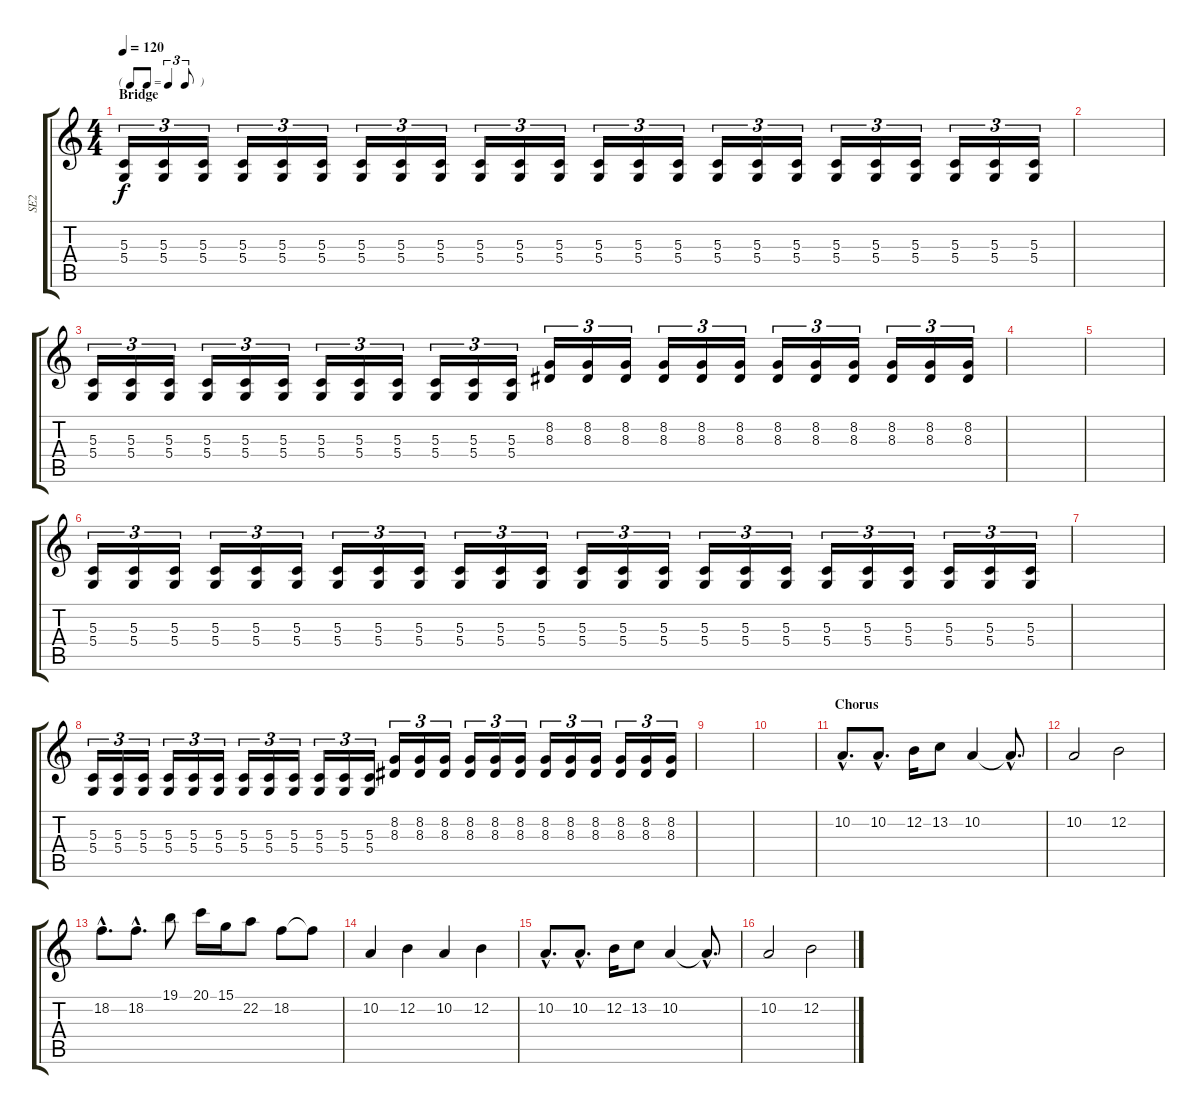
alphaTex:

\track ("SE2" "SE2") {instrument stringensemble1}
\staff {score tabs}
\tuning (E4 B3 G3 D3 A2 E2) {hide}
\ts (4 4)
\tf triplet8th
\section ("" "Bridge")
\tempo 120
\clef g2
\ks c
(5.3 5.4).16{tu (3 2) dy f instrument stringensemble1} (5.3 5.4).16{tu (3 2)} (5.3 5.4).16{tu (3 2)} (5.3 5.4).16{tu (3 2)} (5.3 5.4).16{tu (3 2)} (5.3 5.4).16{tu (3 2)} (5.3 5.4).16{tu (3 2)} (5.3 5.4).16{tu (3 2)} (5.3 5.4).16{tu (3 2)} (5.3 5.4).16{tu (3 2)} (5.3 5.4).16{tu (3 2)} (5.3 5.4).16{tu (3 2)} (5.3 5.4).16{tu (3 2)} (5.3 5.4).16{tu (3 2)} (5.3 5.4).16{tu (3 2)} (5.3 5.4).16{tu (3 2)} (5.3 5.4).16{tu (3 2)} (5.3 5.4).16{tu (3 2)} (5.3 5.4).16{tu (3 2)} (5.3 5.4).16{tu (3 2)} (5.3 5.4).16{tu (3 2)} (5.3 5.4).16{tu (3 2)} (5.3 5.4).16{tu (3 2)} (5.3 5.4).16{tu (3 2)} |
|
(5.3 5.4).16{tu (3 2)} (5.3 5.4).16{tu (3 2)} (5.3 5.4).16{tu (3 2)} (5.3 5.4).16{tu (3 2)} (5.3 5.4).16{tu (3 2)} (5.3 5.4).16{tu (3 2)} (5.3 5.4).16{tu (3 2)} (5.3 5.4).16{tu (3 2)} (5.3 5.4).16{tu (3 2)} (5.3 5.4).16{tu (3 2)} (5.3 5.4).16{tu (3 2)} (5.3 5.4).16{tu (3 2)} (8.2 8.3).16{tu (3 2)} (8.2 8.3).16{tu (3 2)} (8.2 8.3).16{tu (3 2)} (8.2 8.3).16{tu (3 2)} (8.2 8.3).16{tu (3 2)} (8.2 8.3).16{tu (3 2)} (8.2 8.3).16{tu (3 2)} (8.2 8.3).16{tu (3 2)} (8.2 8.3).16{tu (3 2)} (8.2 8.3).16{tu (3 2)} (8.2 8.3).16{tu (3 2)} (8.2 8.3).16{tu (3 2)} |
|
|
(5.3 5.4).16{tu (3 2)} (5.3 5.4).16{tu (3 2)} (5.3 5.4).16{tu (3 2)} (5.3 5.4).16{tu (3 2)} (5.3 5.4).16{tu (3 2)} (5.3 5.4).16{tu (3 2)} (5.3 5.4).16{tu (3 2)} (5.3 5.4).16{tu (3 2)} (5.3 5.4).16{tu (3 2)} (5.3 5.4).16{tu (3 2)} (5.3 5.4).16{tu (3 2)} (5.3 5.4).16{tu (3 2)} (5.3 5.4).16{tu (3 2)} (5.3 5.4).16{tu (3 2)} (5.3 5.4).16{tu (3 2)} (5.3 5.4).16{tu (3 2)} (5.3 5.4).16{tu (3 2)} (5.3 5.4).16{tu (3 2)} (5.3 5.4).16{tu (3 2)} (5.3 5.4).16{tu (3 2)} (5.3 5.4).16{tu (3 2)} (5.3 5.4).16{tu (3 2)} (5.3 5.4).16{tu (3 2)} (5.3 5.4).16{tu (3 2)} |
|
(5.3 5.4).16{tu (3 2)} (5.3 5.4).16{tu (3 2)} (5.3 5.4).16{tu (3 2)} (5.3 5.4).16{tu (3 2)} (5.3 5.4).16{tu (3 2)} (5.3 5.4).16{tu (3 2)} (5.3 5.4).16{tu (3 2)} (5.3 5.4).16{tu (3 2)} (5.3 5.4).16{tu (3 2)} (5.3 5.4).16{tu (3 2)} (5.3 5.4).16{tu (3 2)} (5.3 5.4).16{tu (3 2)} (8.2 8.3).16{tu (3 2)} (8.2 8.3).16{tu (3 2)} (8.2 8.3).16{tu (3 2)} (8.2 8.3).16{tu (3 2)} (8.2 8.3).16{tu (3 2)} (8.2 8.3).16{tu (3 2)} (8.2 8.3).16{tu (3 2)} (8.2 8.3).16{tu (3 2)} (8.2 8.3).16{tu (3 2)} (8.2 8.3).16{tu (3 2)} (8.2 8.3).16{tu (3 2)} (8.2 8.3).16{tu (3 2)} |
|
|
\section ("" "Chorus")
10.2{hac}.8{d} 10.2{hac}.8{d} 12.2.16 13.2.8 10.2.4 10.2{hac t}.8{d} |
10.2.2 12.2.2 |
18.2{hac}.8{d} 18.2{hac}.8{d} 19.1.8 20.1.16 15.1.16 22.2.8 18.2.8 18.2{t}.8 |
10.2.4 12.2.4 10.2.4 12.2.4 |
10.2{hac}.8{d} 10.2{hac}.8{d} 12.2.16 13.2.8 10.2.4 10.2{hac t}.8{d} |
10.2.2 12.2.2
